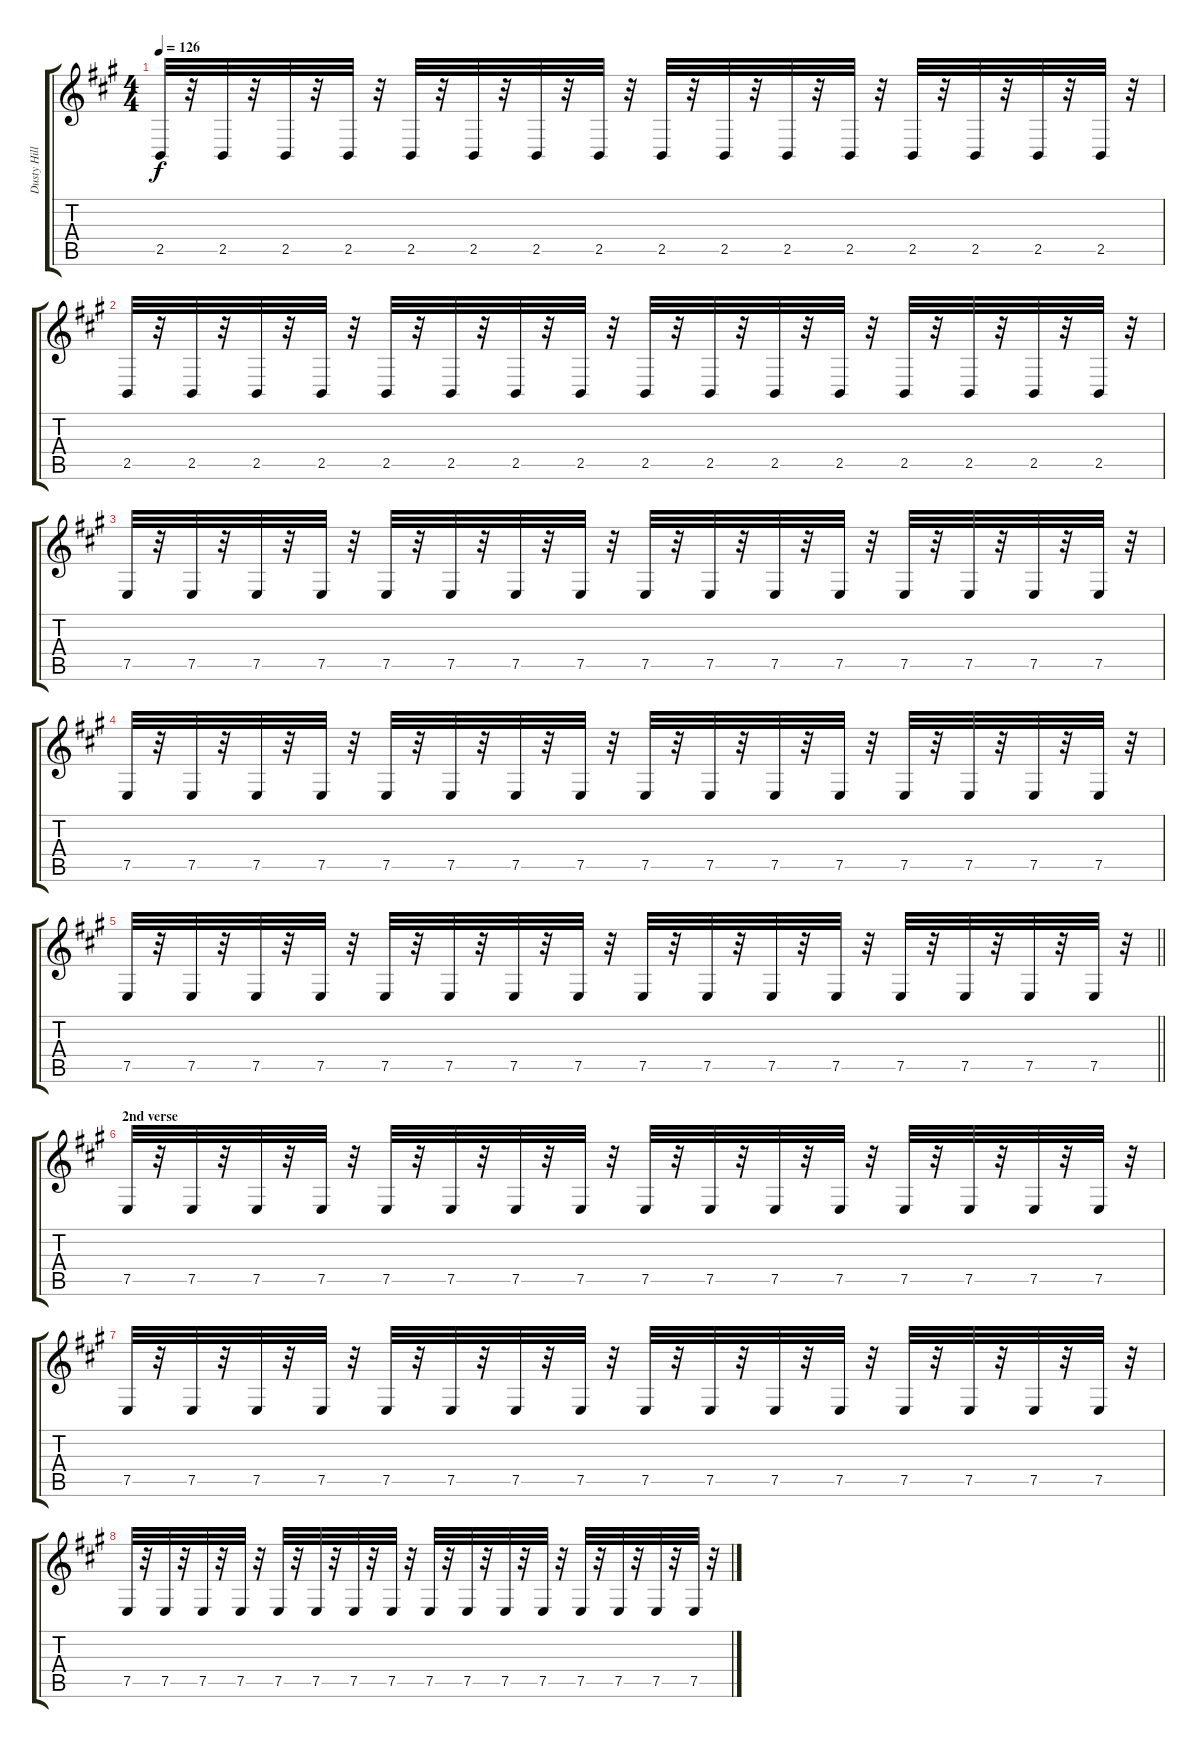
\track ("Dusty Hill: Synth" "Dusty Hill") {instrument lead2sawtooth}
\staff {score tabs}
\tuning (E4 B3 G3 D3 A2 E2) {hide}
\ts (4 4)
\tempo 126
\clef g2
\ks a
2.5.32{dy f} r.32 2.5.32 r.32 2.5.32 r.32 2.5.32 r.32 2.5.32 r.32 2.5.32 r.32 2.5.32 r.32 2.5.32 r.32 2.5.32 r.32 2.5.32 r.32 2.5.32 r.32 2.5.32 r.32 2.5.32 r.32 2.5.32 r.32 2.5.32 r.32 2.5.32 r.32 |
2.5.32 r.32 2.5.32 r.32 2.5.32 r.32 2.5.32 r.32 2.5.32 r.32 2.5.32 r.32 2.5.32 r.32 2.5.32 r.32 2.5.32 r.32 2.5.32 r.32 2.5.32 r.32 2.5.32 r.32 2.5.32 r.32 2.5.32 r.32 2.5.32 r.32 2.5.32 r.32 |
7.5.32 r.32 7.5.32 r.32 7.5.32 r.32 7.5.32 r.32 7.5.32 r.32 7.5.32 r.32 7.5.32 r.32 7.5.32 r.32 7.5.32 r.32 7.5.32 r.32 7.5.32 r.32 7.5.32 r.32 7.5.32 r.32 7.5.32 r.32 7.5.32 r.32 7.5.32 r.32 |
7.5.32 r.32 7.5.32 r.32 7.5.32 r.32 7.5.32 r.32 7.5.32 r.32 7.5.32 r.32 7.5.32 r.32 7.5.32 r.32 7.5.32 r.32 7.5.32 r.32 7.5.32 r.32 7.5.32 r.32 7.5.32 r.32 7.5.32 r.32 7.5.32 r.32 7.5.32 r.32 |
\barLineRight lightlight
7.5.32 r.32 7.5.32 r.32 7.5.32 r.32 7.5.32 r.32 7.5.32 r.32 7.5.32 r.32 7.5.32 r.32 7.5.32 r.32 7.5.32 r.32 7.5.32 r.32 7.5.32 r.32 7.5.32 r.32 7.5.32 r.32 7.5.32 r.32 7.5.32 r.32 7.5.32 r.32 |
\section ("" "2nd verse")
7.5.32 r.32 7.5.32 r.32 7.5.32 r.32 7.5.32 r.32 7.5.32 r.32 7.5.32 r.32 7.5.32 r.32 7.5.32 r.32 7.5.32 r.32 7.5.32 r.32 7.5.32 r.32 7.5.32 r.32 7.5.32 r.32 7.5.32 r.32 7.5.32 r.32 7.5.32 r.32 |
7.5.32 r.32 7.5.32 r.32 7.5.32 r.32 7.5.32 r.32 7.5.32 r.32 7.5.32 r.32 7.5.32 r.32 7.5.32 r.32 7.5.32 r.32 7.5.32 r.32 7.5.32 r.32 7.5.32 r.32 7.5.32 r.32 7.5.32 r.32 7.5.32 r.32 7.5.32 r.32 |
7.5.32 r.32 7.5.32 r.32 7.5.32 r.32 7.5.32 r.32 7.5.32 r.32 7.5.32 r.32 7.5.32 r.32 7.5.32 r.32 7.5.32 r.32 7.5.32 r.32 7.5.32 r.32 7.5.32 r.32 7.5.32 r.32 7.5.32 r.32 7.5.32 r.32 7.5.32 r.32
